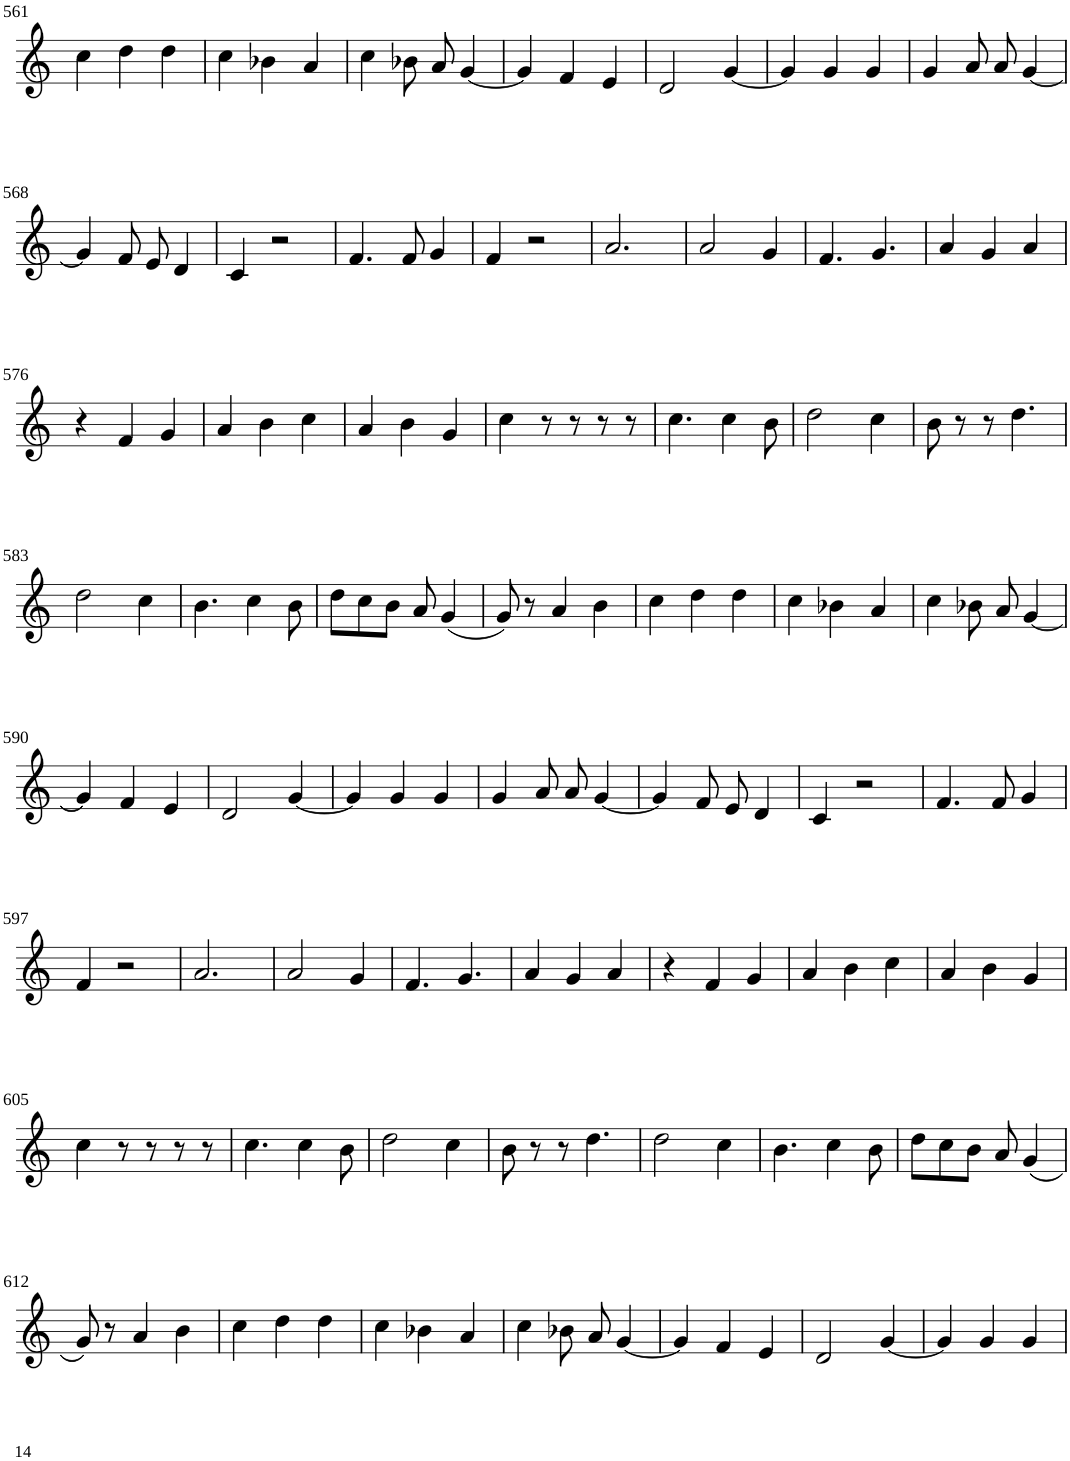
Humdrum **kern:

**kern
*part1
*staff1
*I"Violin
!!LO:PB:g=z
*clefG2
*k[]
*M6/8
=561
4cc\
4dd\
4dd\
=562
4cc\
4b-X\
4a/
=563
4cc\
8b-X\
8a/
[4g/
=564
4g/]
4f/
4e/
=565
2d/
[4g/
=566
4g/]
4g/
4g/
=567
4g/
8a/
8a/
[4g/
!!LO:LB:g=z
=568
4g/]
8f/
8e/
4d/
=569
4c/
2r
=570
4.f/
8f/
4g/
=571
4f/
2r
=572
2.a/
=573
2a/
4g/
=574
4.f/
4.g/
=575
4a/
4g/
4a/
!!LO:LB:g=z
=576
4r
4f/
4g/
=577
4a/
4b\
4cc\
=578
4a/
4b\
4g/
=579
4cc\
8r
8r
8r
8r
=580
4.cc\
4cc\
8b\
=581
2dd\
4cc\
=582
8b\
8r
8r
4.dd\
!!LO:LB:g=z
=583
2dd\
4cc\
=584
4.b\
4cc\
8b\
=585
8dd\L
8cc\
8b\J
8a/
(4g/
=586
8g/)
8r
4a/
4b\
=587
4cc\
4dd\
4dd\
=588
4cc\
4b-X\
4a/
=589
4cc\
8b-X\
8a/
[4g/
!!LO:LB:g=z
=590
4g/]
4f/
4e/
=591
2d/
[4g/
=592
4g/]
4g/
4g/
=593
4g/
8a/
8a/
[4g/
=594
4g/]
8f/
8e/
4d/
=595
4c/
2r
=596
4.f/
8f/
4g/
!!LO:LB:g=z
=597
4f/
2r
=598
2.a/
=599
2a/
4g/
=600
4.f/
4.g/
=601
4a/
4g/
4a/
=602
4r
4f/
4g/
=603
4a/
4b\
4cc\
=604
4a/
4b\
4g/
!!LO:LB:g=z
=605
4cc\
8r
8r
8r
8r
=606
4.cc\
4cc\
8b\
=607
2dd\
4cc\
=608
8b\
8r
8r
4.dd\
=609
2dd\
4cc\
=610
4.b\
4cc\
8b\
=611
8dd\L
8cc\
8b\J
8a/
(4g/
!!LO:LB:g=z
=612
8g/)
8r
4a/
4b\
=613
4cc\
4dd\
4dd\
=614
4cc\
4b-X\
4a/
=615
4cc\
8b-X\
8a/
[4g/
=616
4g/]
4f/
4e/
=617
2d/
[4g/
=618
4g/]
4g/
4g/
=
*-
